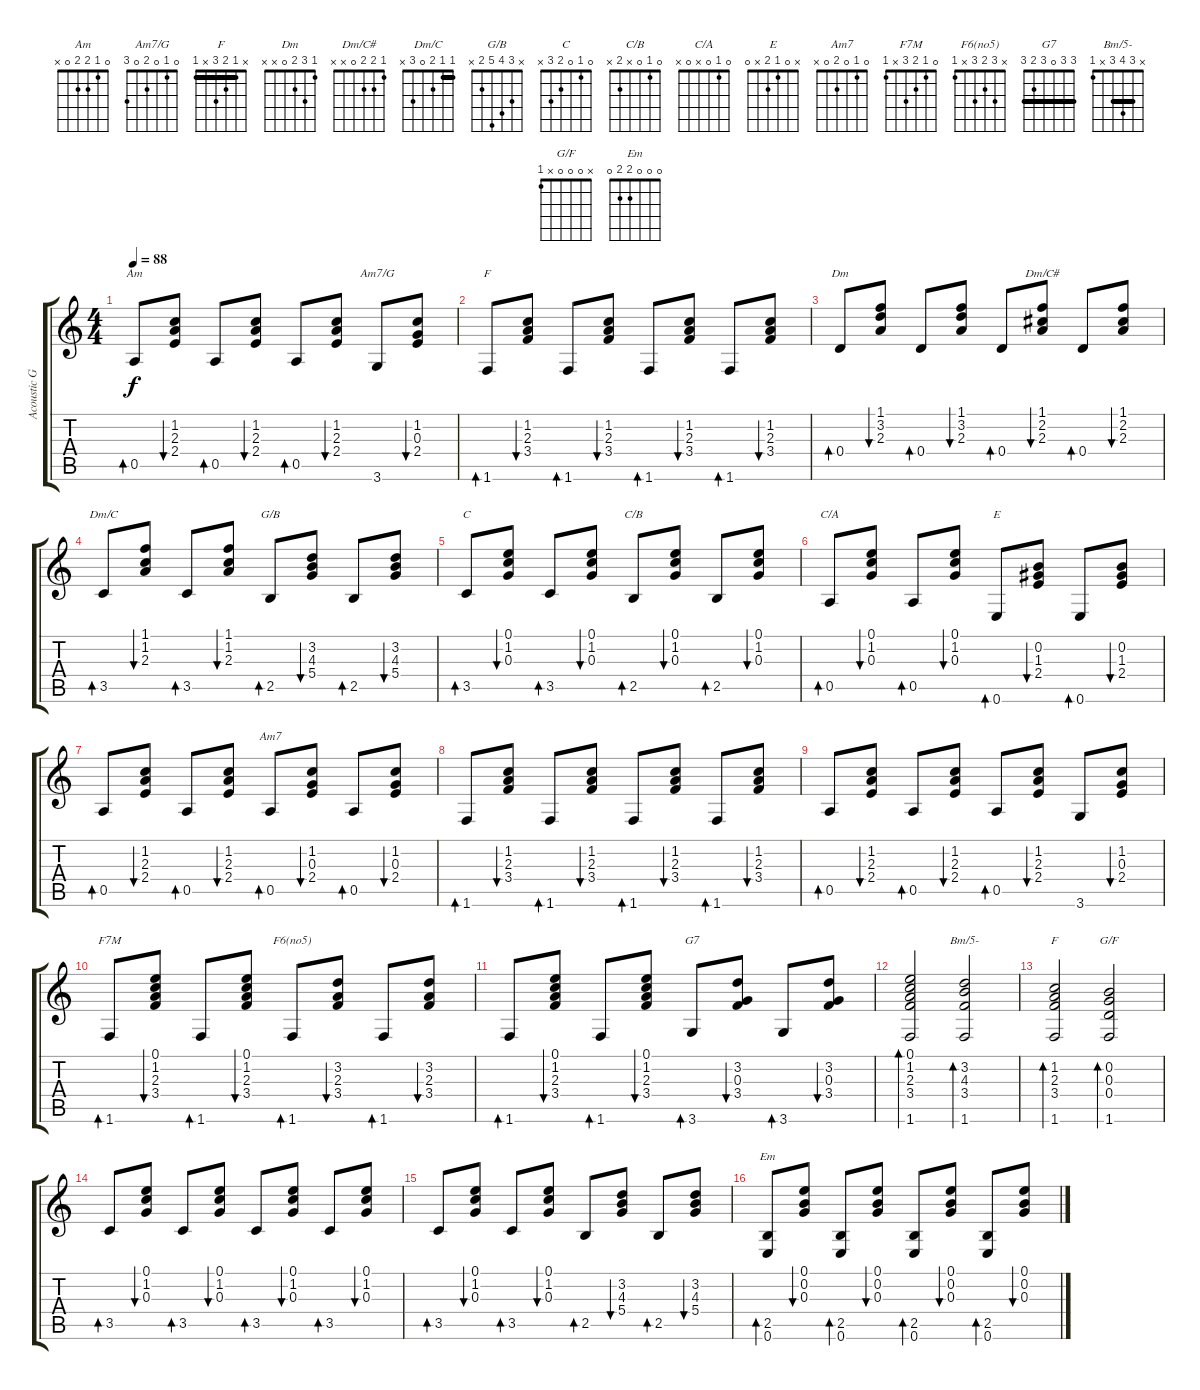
\track ("Acoustic Guitar" "Acoustic G") {instrument acousticguitarsteel}
\staff {score tabs}
\tuning (E4 B3 G3 D3 A2 E2) {hide}
\chord ("Am" 0 1 2 2 0 x)
\chord ("Am7/G" 0 1 0 2 0 3)
\chord ("F" 1 1 2 3 3 1) {barre 1}
\chord ("Dm" 1 3 2 0 x x)
\chord ("Dm/C#" 1 2 2 0 x x)
\chord ("Dm/C" 1 1 2 0 3 x) {barre 1}
\chord ("G/B" x 3 4 5 2 x)
\chord ("C" 0 1 0 2 3 x)
\chord ("C/B" 0 1 0 x 2 x)
\chord ("C/A" 0 1 0 x 0 x)
\chord ("E" x 0 1 2 x 0)
\chord ("Am7" 0 1 0 2 0 x)
\chord ("F7M" 0 1 2 3 x 1)
\chord ("F6(no5)" x 3 2 3 x 1)
\chord ("G7" 3 3 0 3 2 3) {barre 3}
\chord ("Bm/5-" x 3 4 3 x 1) {barre 3}
\chord ("F" x 1 2 3 x 1) {barre 1}
\chord ("G/F" x 0 0 0 x 1)
\chord ("Em" 0 0 0 2 2 0)
\ts (4 4)
\tempo 88
\clef g2
\ks c
0.5.8{bd 30 ch "Am" dy f} (1.2 2.3 2.4).8{bu 30} 0.5.8{bd 30} (1.2 2.3 2.4).8{bu 30} 0.5.8{bd 30} (1.2 2.3 2.4).8{bu 30} 3.6.8{ch "Am7/G"} (1.2 0.3 2.4).8{bu 30} |
1.6.8{bd 30 ch "F"} (1.2 2.3 3.4).8{bu 30} 1.6.8{bd 30} (1.2 2.3 3.4).8{bu 30} 1.6.8{bd 30} (1.2 2.3 3.4).8{bu 30} 1.6.8{bd 30} (1.2 2.3 3.4).8{bu 30} |
0.4.8{bd 60 ch "Dm"} (1.1 3.2 2.3).8{bu 60} 0.4.8{bd 60} (1.1 3.2 2.3).8{bu 60} 0.4.8{bd 60} (1.1 2.2 2.3).8{bu 60 ch "Dm/C#"} 0.4.8{bd 60} (1.1 2.2 2.3).8{bu 60} |
3.5.8{bd 30 ch "Dm/C"} (1.1 1.2 2.3).8{bu 30} 3.5.8{bd 30} (1.1 1.2 2.3).8{bu 30} 2.5.8{bd 30 ch "G/B"} (3.2 4.3 5.4).8{bu 30} 2.5.8{bd 30} (3.2 4.3 5.4).8{bu 30} |
3.5.8{bd 30 ch "C"} (0.1 1.2 0.3).8{bu 30} 3.5.8{bd 30} (0.1 1.2 0.3).8{bu 30} 2.5.8{bd 30 ch "C/B"} (0.1 1.2 0.3).8{bu 30} 2.5.8{bd 30} (0.1 1.2 0.3).8{bu 30} |
0.5.8{bd 30 ch "C/A"} (0.1 1.2 0.3).8{bu 30} 0.5.8{bd 30} (0.1 1.2 0.3).8{bu 30} 0.6.8{bd 30 ch "E"} (0.2 1.3 2.4).8{bu 30} 0.6.8{bd 30} (0.2 1.3 2.4).8{bu 30} |
0.5.8{bd 30} (1.2 2.3 2.4).8{bu 30} 0.5.8{bd 30} (1.2 2.3 2.4).8{bu 30} 0.5.8{bd 30 ch "Am7"} (1.2 0.3 2.4).8{bu 30} 0.5.8{bd 30} (1.2 0.3 2.4).8{bu 30} |
1.6.8{bd 30} (1.2 2.3 3.4).8{bu 30} 1.6.8{bd 30} (1.2 2.3 3.4).8{bu 30} 1.6.8{bd 30} (1.2 2.3 3.4).8{bu 30} 1.6.8{bd 30} (1.2 2.3 3.4).8{bu 30} |
0.5.8{bd 30} (1.2 2.3 2.4).8{bu 30} 0.5.8{bd 30} (1.2 2.3 2.4).8{bu 30} 0.5.8{bd 30} (1.2 2.3 2.4).8{bu 30} 3.6.8 (1.2 0.3 2.4).8{bu 30} |
1.6.8{bd 30 ch "F7M"} (0.1 1.2 2.3 3.4).8{bu 30} 1.6.8{bd 30} (0.1 1.2 2.3 3.4).8{bu 30} 1.6.8{bd 30 ch "F6(no5)"} (3.2 2.3 3.4).8{bu 30} 1.6.8{bd 30} (3.2 2.3 3.4).8{bu 30} |
1.6.8{bd 30} (0.1 1.2 2.3 3.4).8{bu 30} 1.6.8{bd 30} (0.1 1.2 2.3 3.4).8{bu 30} 3.6.8{bd 30 ch "G7"} (3.2 0.3 3.4).8{bu 30} 3.6.8{bd 30} (3.2 0.3 3.4).8{bu 30} |
(0.1 1.2 2.3 3.4 1.6).2{bd 30} (3.2 4.3 3.4 1.6).2{bd 30 ch "Bm/5-"} |
(1.2 2.3 3.4 1.6).2{bd 30 ch "F"} (0.2 0.3 0.4 1.6).2{bd 30 ch "G/F"} |
3.5.8{bd 30} (0.1 1.2 0.3).8{bu 30} 3.5.8{bd 30} (0.1 1.2 0.3).8{bu 30} 3.5.8{bd 30} (0.1 1.2 0.3).8{bu 30} 3.5.8{bd 30} (0.1 1.2 0.3).8{bu 30} |
3.5.8{bd 30} (0.1 1.2 0.3).8{bu 30} 3.5.8{bd 30} (0.1 1.2 0.3).8{bu 30} 2.5.8{bd 30} (3.2 4.3 5.4).8{bu 30} 2.5.8{bd 30} (3.2 4.3 5.4).8{bu 30} |
(2.5 0.6).8{bd 30 ch "Em"} (0.1 0.2 0.3).8{bu 30} (2.5 0.6).8{bd 30} (0.1 0.2 0.3).8{bu 30} (2.5 0.6).8{bd 30} (0.1 0.2 0.3).8{bu 30} (2.5 0.6).8{bd 30} (0.1 0.2 0.3).8{bu 30}
